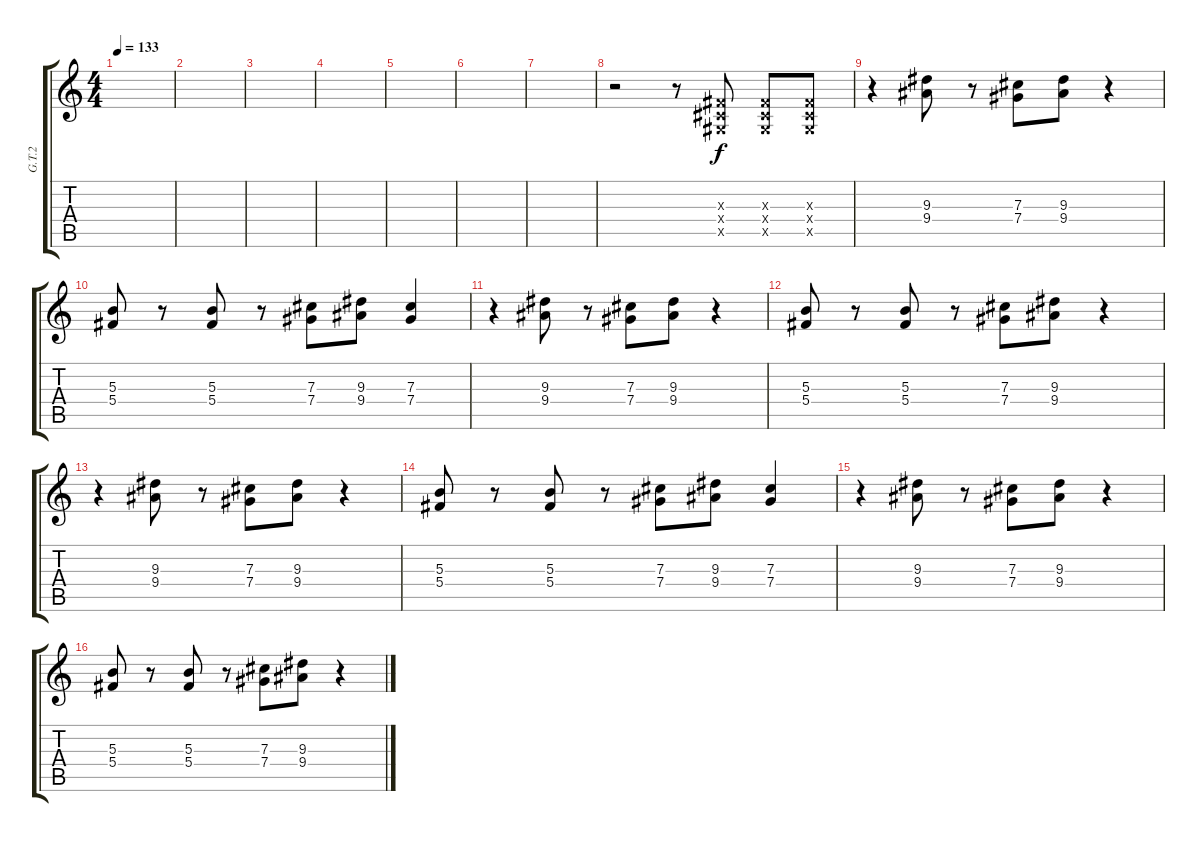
\track ("G.T.2" "G.T.2") {instrument distortionguitar}
\staff {score tabs}
\tuning (Eb4 Bb3 Gb3 Db3 Ab2 Eb2) {hide}
\ts (4 4)
\tempo 133
\clef g2
\ks c
|
|
|
|
|
|
|
r.2 r.8 (0.3{x} 0.4{x} 0.5{x}).8 (0.3{x} 0.4{x} 0.5{x}).8 (0.3{x} 0.4{x} 0.5{x}).8 |
r.4 (9.3 9.4).8 r.8 (7.3 7.4).8 (9.3 9.4).8 r.4 |
(5.3 5.4).8 r.8 (5.3 5.4).8 r.8 (7.3 7.4).8 (9.3 9.4).8 (7.3 7.4).4 |
r.4 (9.3 9.4).8 r.8 (7.3 7.4).8 (9.3 9.4).8 r.4 |
(5.3 5.4).8 r.8 (5.3 5.4).8 r.8 (7.3 7.4).8 (9.3 9.4).8 r.4 |
r.4 (9.3 9.4).8 r.8 (7.3 7.4).8 (9.3 9.4).8 r.4 |
(5.3 5.4).8 r.8 (5.3 5.4).8 r.8 (7.3 7.4).8 (9.3 9.4).8 (7.3 7.4).4 |
r.4 (9.3 9.4).8 r.8 (7.3 7.4).8 (9.3 9.4).8 r.4 |
(5.3 5.4).8 r.8 (5.3 5.4).8 r.8 (7.3 7.4).8 (9.3 9.4).8 r.4
